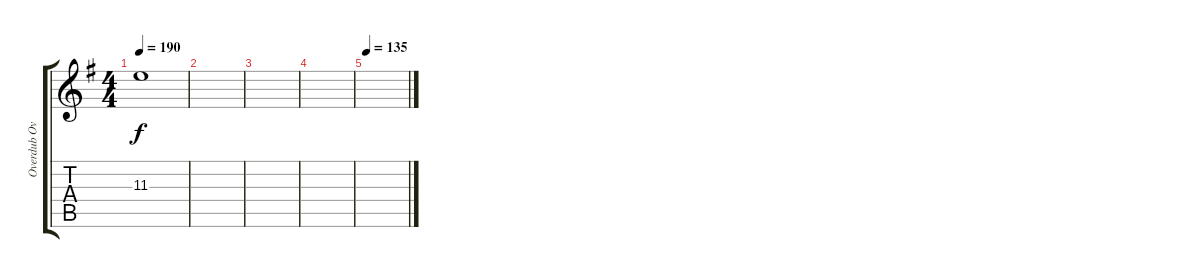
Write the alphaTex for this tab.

\track ("Overdub Overdrive" "Overdub Ov") {instrument overdrivenguitar}
\staff {score tabs}
\tuning (D4 A3 F3 C3 G2 C2) {hide}
\ts (4 4)
\tempo 190
\clef g2
\ks eminor
11.3{t}.1{dy f} |
|
|
|
\tempo 135
